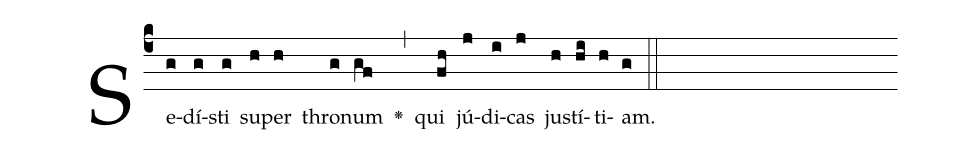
%%
(c4)Se(g)dí(g)sti(g) su(h)per(h) thro(g)num(gf) <v>\greheightstar</v>(,) qui(fh) jú(j)di(i)cas(j) ju(h)stí(hi)ti(h)am.(g) (::)
